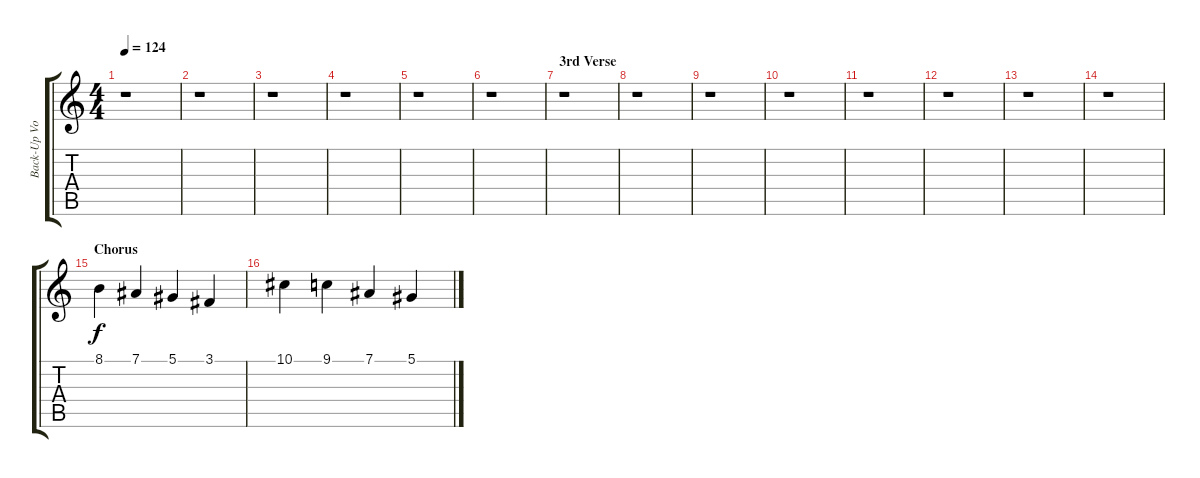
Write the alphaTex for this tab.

\track ("Back-Up Vocals (Duff, Izzy)" "Back-Up Vo") {instrument choiraahs}
\staff {score tabs}
\tuning (Eb4 Bb3 Gb3 Db3 Ab2 Eb2) {hide}
\ts (4 4)
\tempo 124
\clef g2
\ks c
r.1{dy f} |
r.1 |
r.1 |
r.1 |
r.1 |
r.1 |
\section ("" "3rd Verse")
r.1 |
r.1 |
r.1 |
r.1 |
r.1 |
r.1 |
r.1 |
r.1 |
\section ("" "Chorus")
8.1.4 7.1.4 5.1.4 3.1.4 |
10.1.4 9.1.4 7.1.4 5.1.4
